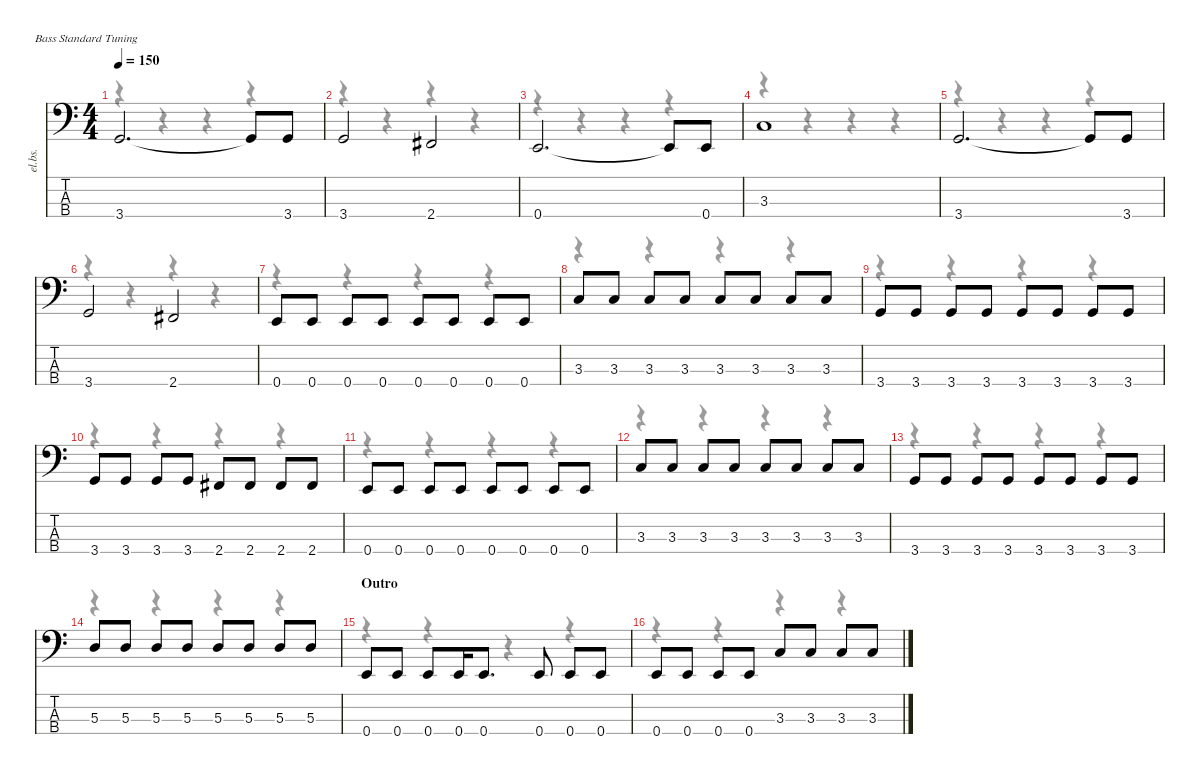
\defaultSystemsLayout 4
\hideDynamics
\bracketExtendMode nobrackets
\otherSystemsTrackNameOrientation horizontal
\track ("Bass" "el.bs.") {instrument electricbasspick}
\staff {score tabs}
\tuning (G2 D2 A1 E1)
\voice
\ts (4 4)
\tempo 150
\clef f4
\ks c
3.4.2{d dy f beam Up} 3.4{t}.8{beam Up} 3.4.8{beam Up} |
3.4.2{beam Up} 2.4{acc #}.2{beam Up} |
0.4.2{d beam Up} 0.4{t}.8{beam Up} 0.4.8{beam Up} |
3.3.1{beam Up} |
3.4.2{d beam Up} 3.4{t}.8{beam Up} 3.4.8{beam Up} |
3.4.2{beam Up} 2.4{acc #}.2{beam Up} |
0.4.8{beam Up} 0.4.8{beam Up} 0.4.8{beam Up} 0.4.8{beam Up} 0.4.8{beam Up} 0.4.8{beam Up} 0.4.8{beam Up} 0.4.8{beam Up} |
3.3.8{beam Up} 3.3.8{beam Up} 3.3.8{beam Up} 3.3.8{beam Up} 3.3.8{beam Up} 3.3.8{beam Up} 3.3.8{beam Up} 3.3.8{beam Up} |
3.4.8{beam Up} 3.4.8{beam Up} 3.4.8{beam Up} 3.4.8{beam Up} 3.4.8{beam Up} 3.4.8{beam Up} 3.4.8{beam Up} 3.4.8{beam Up} |
3.4.8{beam Up} 3.4.8{beam Up} 3.4.8{beam Up} 3.4.8{beam Up} 2.4{acc #}.8{beam Up} 2.4{acc #}.8{beam Up} 2.4{acc #}.8{beam Up} 2.4{acc #}.8{beam Up} |
0.4.8{beam Up} 0.4.8{beam Up} 0.4.8{beam Up} 0.4.8{beam Up} 0.4.8{beam Up} 0.4.8{beam Up} 0.4.8{beam Up} 0.4.8{beam Up} |
3.3.8{beam Up} 3.3.8{beam Up} 3.3.8{beam Up} 3.3.8{beam Up} 3.3.8{beam Up} 3.3.8{beam Up} 3.3.8{beam Up} 3.3.8{beam Up} |
3.4.8{beam Up} 3.4.8{beam Up} 3.4.8{beam Up} 3.4.8{beam Up} 3.4.8{beam Up} 3.4.8{beam Up} 3.4.8{beam Up} 3.4.8{beam Up} |
5.3.8{beam Up} 5.3.8{beam Up} 5.3.8{beam Up} 5.3.8{beam Up} 5.3.8{beam Up} 5.3.8{beam Up} 5.3.8{beam Up} 5.3.8{beam Up} |
\section ("" "Outro")
0.4.8{beam Up} 0.4.8{beam Up} 0.4.8{beam Up} 0.4.16{beam Up} 0.4.8{d beam Up} 0.4.8{beam Up} 0.4.8{beam Up} 0.4.8{beam Up} |
0.4.8{beam Up} 0.4.8{beam Up} 0.4.8{beam Up} 0.4.8{beam Up} 3.3.8{beam Up} 3.3.8{beam Up} 3.3.8{beam Up} 3.3.8{beam Up}
\voice
\clef f4
\ottava regular
\simile none
\ks c
r.4{dy mf beam Down} r.4{beam Down} r.4{beam Down} r.4{beam Down} |
r.4{beam Down} r.4{beam Down} r.4{beam Down} r.4{beam Down} |
r.4{beam Down} r.4{beam Down} r.4{beam Down} r.4{beam Down} |
r.4{beam Down} r.4{beam Down} r.4{beam Down} r.4{beam Down} |
r.4{beam Down} r.4{beam Down} r.4{beam Down} r.4{beam Down} |
r.4{beam Down} r.4{beam Down} r.4{beam Down} r.4{beam Down} |
r.4{beam Down} r.4{beam Down} r.4{beam Down} r.4{beam Down} |
r.4{beam Down} r.4{beam Down} r.4{beam Down} r.4{beam Down} |
r.4{beam Down} r.4{beam Down} r.4{beam Down} r.4{beam Down} |
r.4{beam Down} r.4{beam Down} r.4{beam Down} r.4{beam Down} |
r.4{beam Down} r.4{beam Down} r.4{beam Down} r.4{beam Down} |
r.4{beam Down} r.4{beam Down} r.4{beam Down} r.4{beam Down} |
r.4{beam Down} r.4{beam Down} r.4{beam Down} r.4{beam Down} |
r.4{beam Down} r.4{beam Down} r.4{beam Down} r.4{beam Down} |
r.4{beam Down} r.4{beam Down} r.4{beam Down} r.4{beam Down} |
r.4{beam Down} r.4{beam Down} r.4{beam Down} r.4{beam Down}
